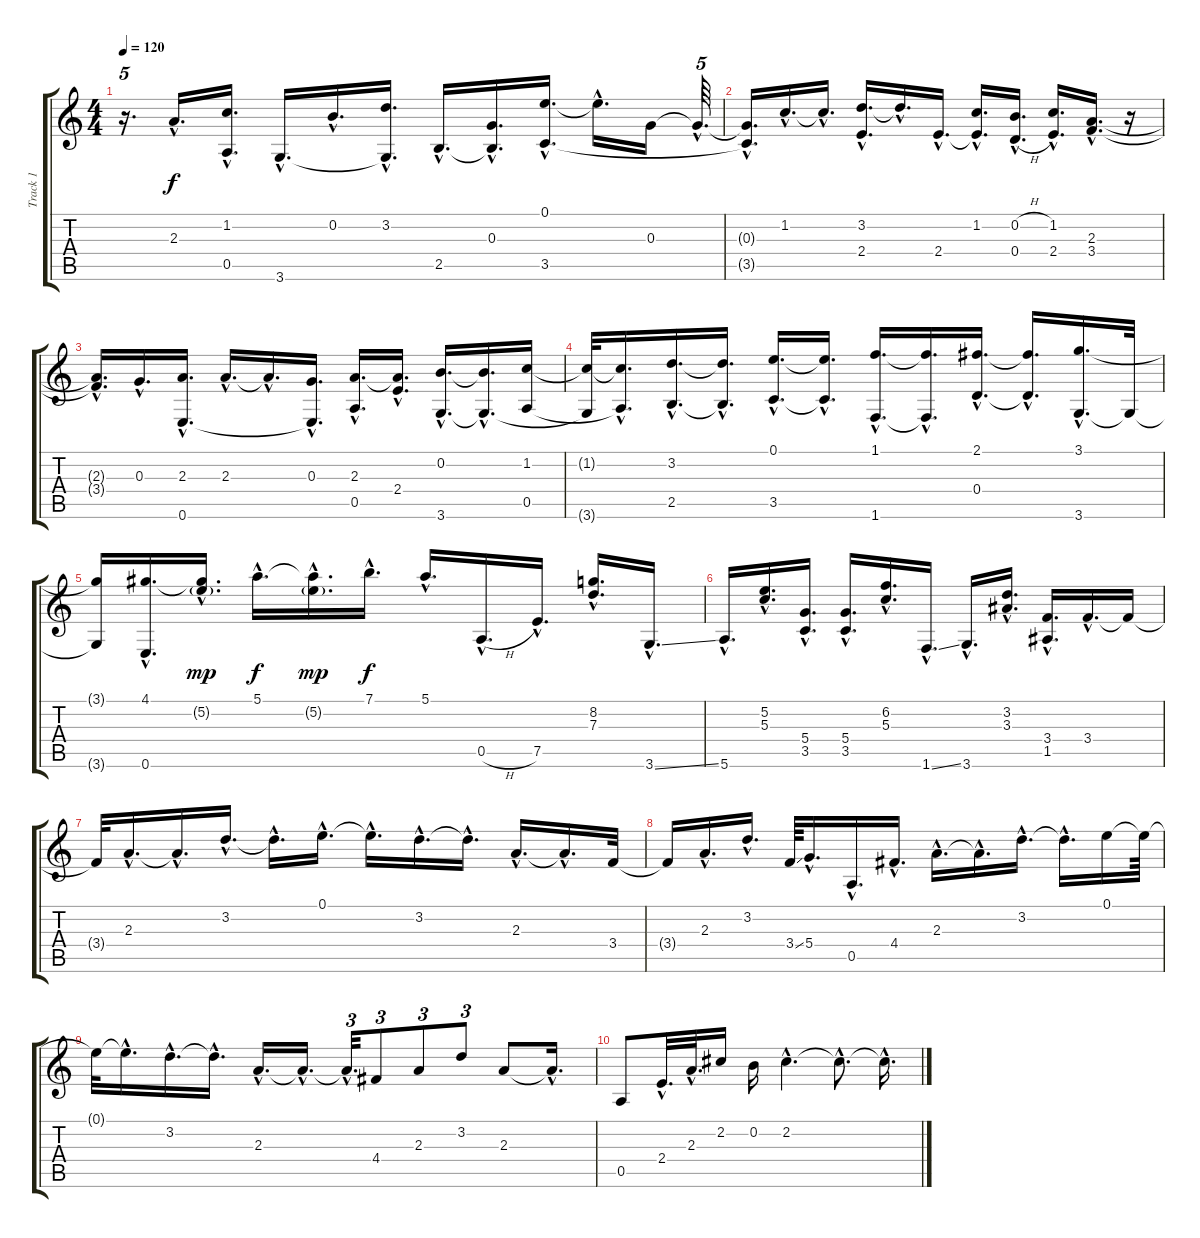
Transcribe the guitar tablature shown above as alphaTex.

\track ("Track 1" "Track 1") {instrument acousticguitarnylon}
\staff {score tabs}
\tuning (E4 B3 G3 D3 A2 E2) {hide}
\ts (4 4)
\tempo 120
\clef g2
\ks c
r.16{d tu (5 4) dy f} 2.3{hac}.16{d} (1.2{hac} 0.5{hac t}).16{d} 3.6{hac}.16{d} 0.2{hac}.16{d} (3.2{hac} 3.6{hac t}).16{d} 2.5{hac}.16{d} (0.3{hac} 2.5{hac t}).16{d} (0.1{hac} 3.5{hac}).16{d} 0.1{hac t}.16{d} 0.3.16 0.3{hac t}.64{d tu (5 4)} |
(0.3{hac t} 3.5{hac t}).16{d} 1.2{hac}.16{d} 1.2{hac t}.16{d} (3.2{hac} 2.4{hac t}).16{d} 3.2{hac t}.16{d} 2.4{hac}.16{d} (1.2{hac} 2.4{hac t}).16{d} (0.2{h hac} 0.4{h hac}).16{d} (1.2{hac} 2.4{hac}).16{d} (2.3{hac} 3.4{hac}).16{d} r.16 |
(2.3{hac t} 3.4{hac t}).16{d} 0.3{hac}.16{d} (2.3{hac} 0.6{hac}).16{d} 2.3{hac}.16{d} 2.3{hac t}.16{d} (0.3{hac} 0.6{hac t}).16{d} (2.3{hac} 0.5{hac}).16{d} (2.3{hac t} 2.4{hac}).16{d} (0.2{hac} 3.6{hac}).16{d} (0.2{hac t} 3.6{hac t}).16{d} (1.2 0.5).16 |
(1.2{t} 3.6{t}).32 (1.2{hac t} 0.5{hac t}).16{d} (3.2{hac} 2.5{hac}).16{d} (3.2{hac t} 2.5{hac t}).16{d} (0.1{hac} 3.5{hac}).16{d} (0.1{hac t} 3.5{hac t}).16{d} (1.1{hac} 1.6{hac}).16{d} (1.1{hac t} 1.6{hac t}).16{d} (2.1{hac} 0.4{hac}).16{d} (2.1{hac t} 0.4{hac t}).16{d} (3.1{hac} 3.6{hac}).16{d} 3.6{t}.32 |
(3.1{t} 3.6{t}).16 (4.1{hac} 0.6{hac}).16{d} (4.1{hac t} 5.2{g hac}).16{d dy mp} 5.1{hac}.16{d dy f} (5.1{hac t} 5.2{g hac}).16{d dy mp} 7.1{hac}.16{d dy f} 5.1{hac}.16{d} 0.5{h hac}.16{d} 7.5{hac}.16{d} (8.2{hac} 7.3{hac}).16{d} 3.6{ss hac}.16{d} |
5.6{hac}.16{d} (5.2{hac} 5.3{hac}).16{d} (5.4{hac} 3.5{hac}).16{d} (5.4{hac} 3.5{hac}).16{d} (6.2{hac} 5.3{hac}).16{d} 1.6{ss hac}.16{d} 3.6{hac}.16{d} (3.2{hac} 3.3{hac}).16{d} (3.4{hac} 1.5{hac}).16{d} 3.4{hac}.16{d} 3.4{t}.16 |
3.4{t}.32 2.3{hac}.16{d} 2.3{hac t}.16{d} 3.2{hac}.16{d} 3.2{hac t}.16{d} 0.1{hac}.16{d} 0.1{hac t}.16{d} 3.2{hac}.16{d} 3.2{hac t}.16{d} 2.3{hac}.16{d} 2.3{hac t}.16{d} 3.4.32 |
3.4{t}.16 2.3{hac}.16{d} 3.2{hac}.16{d} 3.4{ss}.64 5.4{hac}.16{d} 0.5{hac}.16{d} 4.4{hac}.16{d} 2.3{hac}.16{d} 2.3{hac t}.16{d} 3.2{hac}.16{d} 3.2{hac t}.16{d} 0.1.16 0.1{t}.64 |
0.1{t}.32 0.1{hac t}.16{d} 3.2{hac}.16{d} 3.2{hac t}.16{d} 2.3{hac}.16{d} 2.3{hac t}.16{d} 2.3{hac t}.32{d tu (3 2)} 4.4.8{tu (3 2)} 2.3.8{tu (3 2)} 3.2.8{tu (3 2)} 2.3.8 2.3{hac t}.16{d} |
0.5.8 2.4{hac}.32{d} 2.3{hac}.32{d} 2.2.16 0.2.16 2.2{hac}.4{d} 2.2{hac t}.8{d} 2.2{hac t}.16{d}
